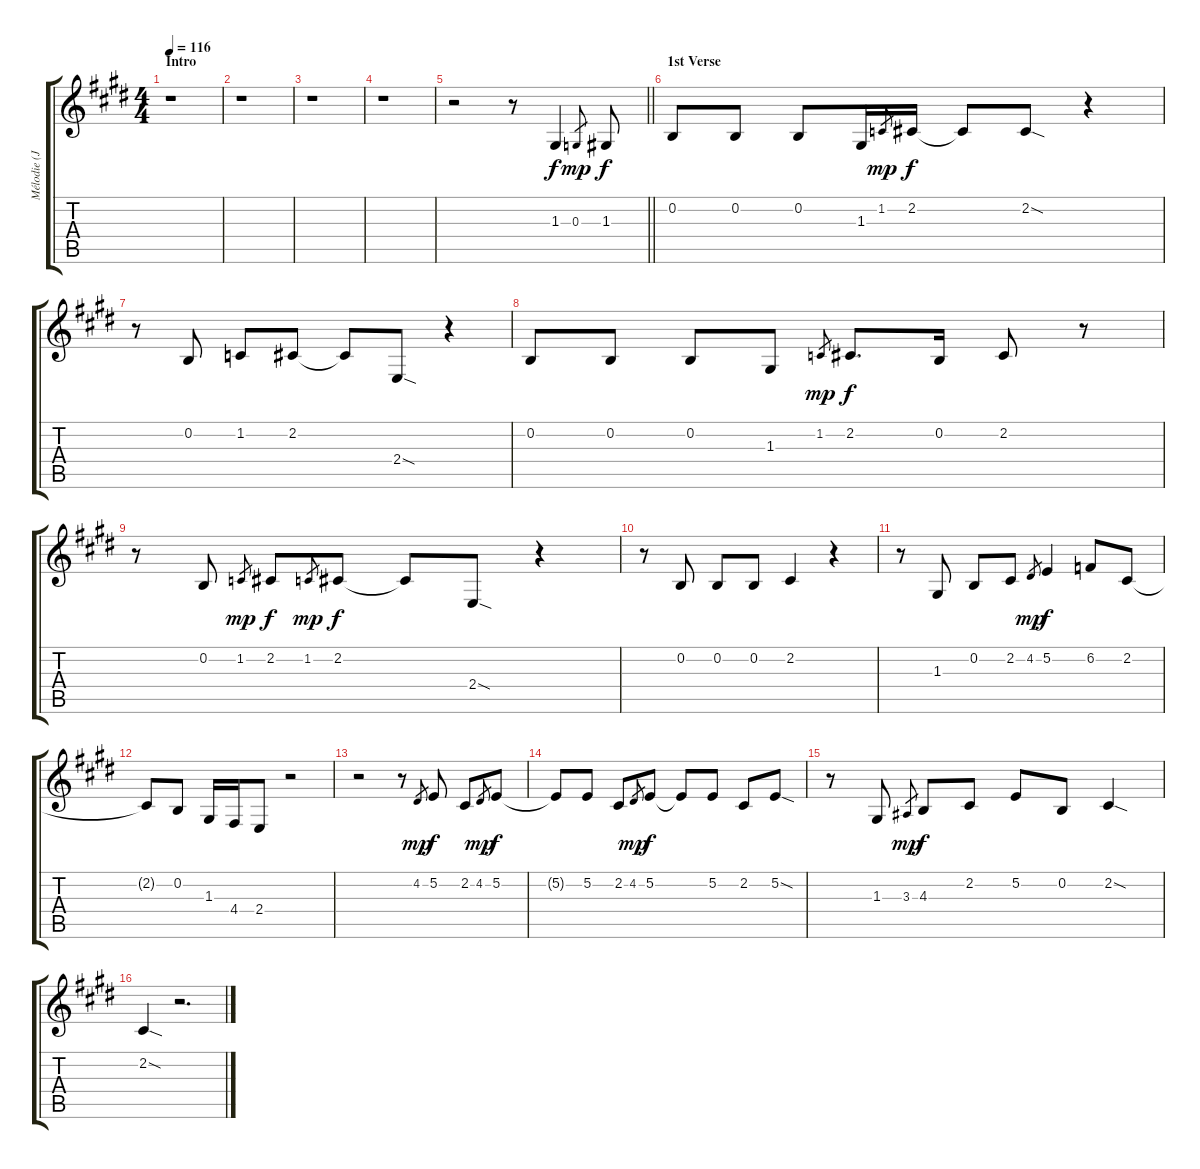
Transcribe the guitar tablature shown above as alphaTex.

\track ("Mélodie (Jeff)" "Mélodie (J") {instrument lead6voice}
\staff {score tabs}
\tuning (E4 B3 G3 D3 A2 E2) {hide}
\ts (4 4)
\section ("" "Intro")
\tempo 116
\clef g2
\ks e
r.1{dy f instrument lead6voice} |
r.1 |
r.1 |
r.1 |
\barLineRight lightlight
r.2 r.8 1.3.4 0.3.8{gr dy mp} 1.3.8{dy f} |
\section ("" "1st Verse")
0.2.8 0.2.8 0.2.8 1.3.16 1.2.8{gr dy mp} 2.2.16{dy f} 2.2{t}.8 2.2{sod}.8 r.4 |
r.8 0.2.8 1.2.8 2.2.8 2.2{t}.8 2.4{sod}.8 r.4 |
0.2.8 0.2.8 0.2.8 1.3.8 1.2.8{gr dy mp} 2.2.8{d dy f} 0.2.16 2.2.8 r.8 |
r.8 0.2.8 1.2.8{gr dy mp} 2.2.8{dy f} 1.2.8{gr dy mp} 2.2.8{dy f} 2.2{t}.8 2.4{sod}.8 r.4 |
r.8 0.2.8 0.2.8 0.2.8 2.2.4 r.4 |
r.8 1.3.8 0.2.8 2.2.8 4.2.8{gr dy mp} 5.2.4{dy f} 6.2.8 2.2.8 |
2.2{t}.8 0.2.8 1.3.16 4.4.16 2.4.8 r.2 |
r.2 r.8 4.2.8{gr dy mp} 5.2.8{dy f} 2.2.8 4.2.8{gr dy mp} 5.2.8{dy f} |
5.2{t}.8 5.2.8 2.2.8 4.2.8{gr dy mp} 5.2.8{dy f} 5.2{t}.8 5.2.8 2.2.8 5.2{sod}.8 |
r.8 1.3.8 3.3.8{gr dy mp} 4.3.8{dy f} 2.2.8 5.2.8 0.2.8 2.2{sod}.4 |
2.2{sod}.4 r.2{d}
